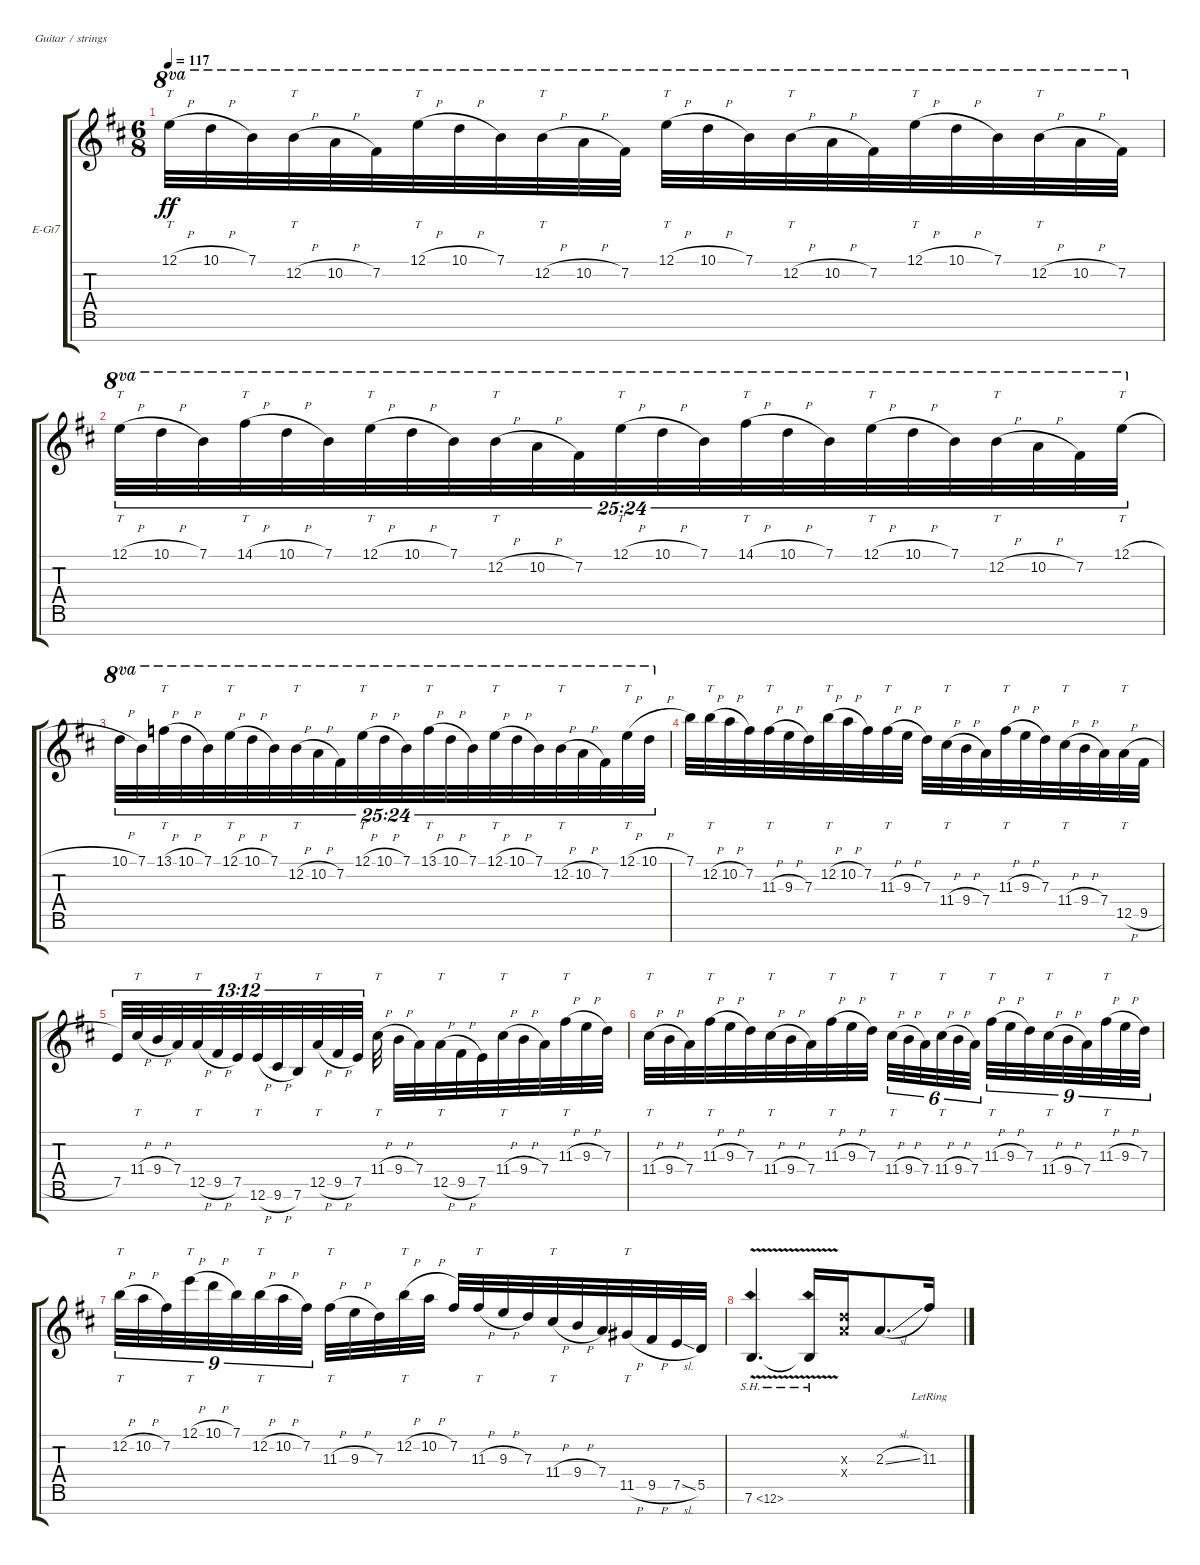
\bracketExtendMode groupsimilarinstruments
\firstSystemTrackNameOrientation horizontal
\otherSystemsTrackNameOrientation horizontal
\track ("Lead Guitar 1" "E-Gt7") {instrument overdrivenguitar}
\staff {score tabs}
\tuning (E4 B3 G3 D3 A2 E2 B1)
\ts (6 8)
\tempo 117
\clef g2
\ks d
12.1{h}.32{tt ot 8va dy ff} 10.1{h}.32{ot 8va} 7.1.32{ot 8va} 12.2{h}.32{tt ot 8va} 10.2{h}.32{ot 8va} 7.2.32{ot 8va} 12.1{h}.32{tt ot 8va} 10.1{h}.32{ot 8va} 7.1.32{ot 8va} 12.2{h}.32{tt ot 8va} 10.2{h}.32{ot 8va} 7.2.32{ot 8va} 12.1{h}.32{tt ot 8va} 10.1{h}.32{ot 8va} 7.1.32{ot 8va} 12.2{h}.32{tt ot 8va} 10.2{h}.32{ot 8va} 7.2.32{ot 8va} 12.1{h}.32{tt ot 8va} 10.1{h}.32{ot 8va} 7.1.32{ot 8va} 12.2{h}.32{tt ot 8va} 10.2{h}.32{ot 8va} 7.2.32{ot 8va} |
12.1{h}.32{tt tu (25 24) ot 8va} 10.1{h}.32{tu (25 24) ot 8va} 7.1.32{tu (25 24) ot 8va} 14.1{h}.32{tt tu (25 24) ot 8va} 10.1{h}.32{tu (25 24) ot 8va} 7.1.32{tu (25 24) ot 8va} 12.1{h}.32{tt tu (25 24) ot 8va} 10.1{h}.32{tu (25 24) ot 8va} 7.1.32{tu (25 24) ot 8va} 12.2{h}.32{tt tu (25 24) ot 8va} 10.2{h}.32{tu (25 24) ot 8va} 7.2.32{tu (25 24) ot 8va} 12.1{h}.32{tt tu (25 24) ot 8va} 10.1{h}.32{tu (25 24) ot 8va} 7.1.32{tu (25 24) ot 8va} 14.1{h}.32{tt tu (25 24) ot 8va} 10.1{h}.32{tu (25 24) ot 8va} 7.1.32{tu (25 24) ot 8va} 12.1{h}.32{tt tu (25 24) ot 8va} 10.1{h}.32{tu (25 24) ot 8va} 7.1.32{tu (25 24) ot 8va} 12.2{h}.32{tt tu (25 24) ot 8va} 10.2{h}.32{tu (25 24) ot 8va} 7.2.32{tu (25 24) ot 8va} 12.1{h}.32{tt tu (25 24) ot 8va} |
10.1{h}.32{tu (25 24) ot 8va} 7.1.32{tu (25 24) ot 8va} 13.1{h}.32{tt tu (25 24) ot 8va} 10.1{h}.32{tu (25 24) ot 8va} 7.1.32{tu (25 24) ot 8va} 12.1{h}.32{tt tu (25 24) ot 8va} 10.1{h}.32{tu (25 24) ot 8va} 7.1.32{tu (25 24) ot 8va} 12.2{h}.32{tt tu (25 24) ot 8va} 10.2{h}.32{tu (25 24) ot 8va} 7.2.32{tu (25 24) ot 8va} 12.1{h}.32{tt tu (25 24) ot 8va} 10.1{h}.32{tu (25 24) ot 8va} 7.1.32{tu (25 24) ot 8va} 13.1{h}.32{tt tu (25 24) ot 8va} 10.1{h}.32{tu (25 24) ot 8va} 7.1.32{tu (25 24) ot 8va} 12.1{h}.32{tt tu (25 24) ot 8va} 10.1{h}.32{tu (25 24) ot 8va} 7.1.32{tu (25 24) ot 8va} 12.2{h}.32{tt tu (25 24) ot 8va} 10.2{h}.32{tu (25 24) ot 8va} 7.2.32{tu (25 24) ot 8va} 12.1{h}.32{tt tu (25 24) ot 8va} 10.1{h}.32{tu (25 24) ot 8va} |
7.1.32 12.2{h}.32{tt} 10.2{h}.32 7.2.32 11.3{h}.32{tt} 9.3{h}.32 7.3.32 12.2{h}.32{tt} 10.2{h}.32 7.2.32 11.3{h}.32{tt} 9.3{h}.32 7.3.32 11.4{h}.32{tt} 9.4{h}.32 7.4.32 11.3{h}.32{tt} 9.3{h}.32 7.3.32 11.4{h}.32{tt} 9.4{h}.32 7.4.32 12.5{h}.32{tt} 9.5{h}.32 |
7.5.32{tu (13 12)} 11.4{h}.32{tt tu (13 12)} 9.4{h}.32{tu (13 12)} 7.4.32{tu (13 12)} 12.5{h}.32{tt tu (13 12)} 9.5{h}.32{tu (13 12)} 7.5.32{tu (13 12)} 12.6{h}.32{tt tu (13 12)} 9.6{h}.32{tu (13 12)} 7.6.32{tu (13 12)} 12.5{h}.32{tt tu (13 12)} 9.5{h}.32{tu (13 12)} 7.5.32{tu (13 12)} 11.4{h}.32{tt} 9.4{h}.32 7.4.32 12.5{h}.32{tt beam merge} 9.5{h}.32 7.5.32 11.4{h}.32{tt} 9.4{h}.32 7.4.32 11.3{h}.32{tt} 9.3{h}.32 7.3.32 |
11.4{h}.32{tt} 9.4{h}.32 7.4.32 11.3{h}.32{tt} 9.3{h}.32 7.3.32 11.4{h}.32{tt} 9.4{h}.32 7.4.32 11.3{h}.32{tt} 9.3{h}.32 7.3.32 11.4{h}.32{tt tu (6 4)} 9.4{h}.32{tu (6 4)} 7.4.32{tu (6 4)} 11.4{h}.32{tt tu (6 4)} 9.4{h}.32{tu (6 4)} 7.4.32{tu (6 4)} 11.3{h}.32{tt tu (9 8)} 9.3{h}.32{tu (9 8)} 7.3.32{tu (9 8)} 11.4{h}.32{tt tu (9 8)} 9.4{h}.32{tu (9 8)} 7.4.32{tu (9 8)} 11.3{h}.32{tt tu (9 8)} 9.3{h}.32{tu (9 8)} 7.3.32{tu (9 8)} |
12.2{h}.32{tt tu (9 8)} 10.2{h}.32{tu (9 8)} 7.2.32{tu (9 8)} 12.1{h}.32{tt tu (9 8)} 10.1{h}.32{tu (9 8)} 7.1.32{tu (9 8)} 12.2{h}.32{tt tu (9 8)} 10.2{h}.32{tu (9 8)} 7.2.32{tu (9 8)} 11.3{h}.32{tt} 9.3{h}.32 7.3.32 12.2{h}.32{tt} 10.2{h}.32 7.2.32 11.3{h}.32{tt} 9.3{h}.32 7.3.32 11.4{h}.32{tt} 9.4{h}.32 7.4.32 11.5{h}.32{tt} 9.5{h}.32 7.5{sl}.32 5.5.32 |
7.6{sh 5 v}.4{d} 7.6{sh 5 v t}.16 (7.3{x} 7.4{x}).16 2.3{sl}.8{d} 11.3{lr}.16
